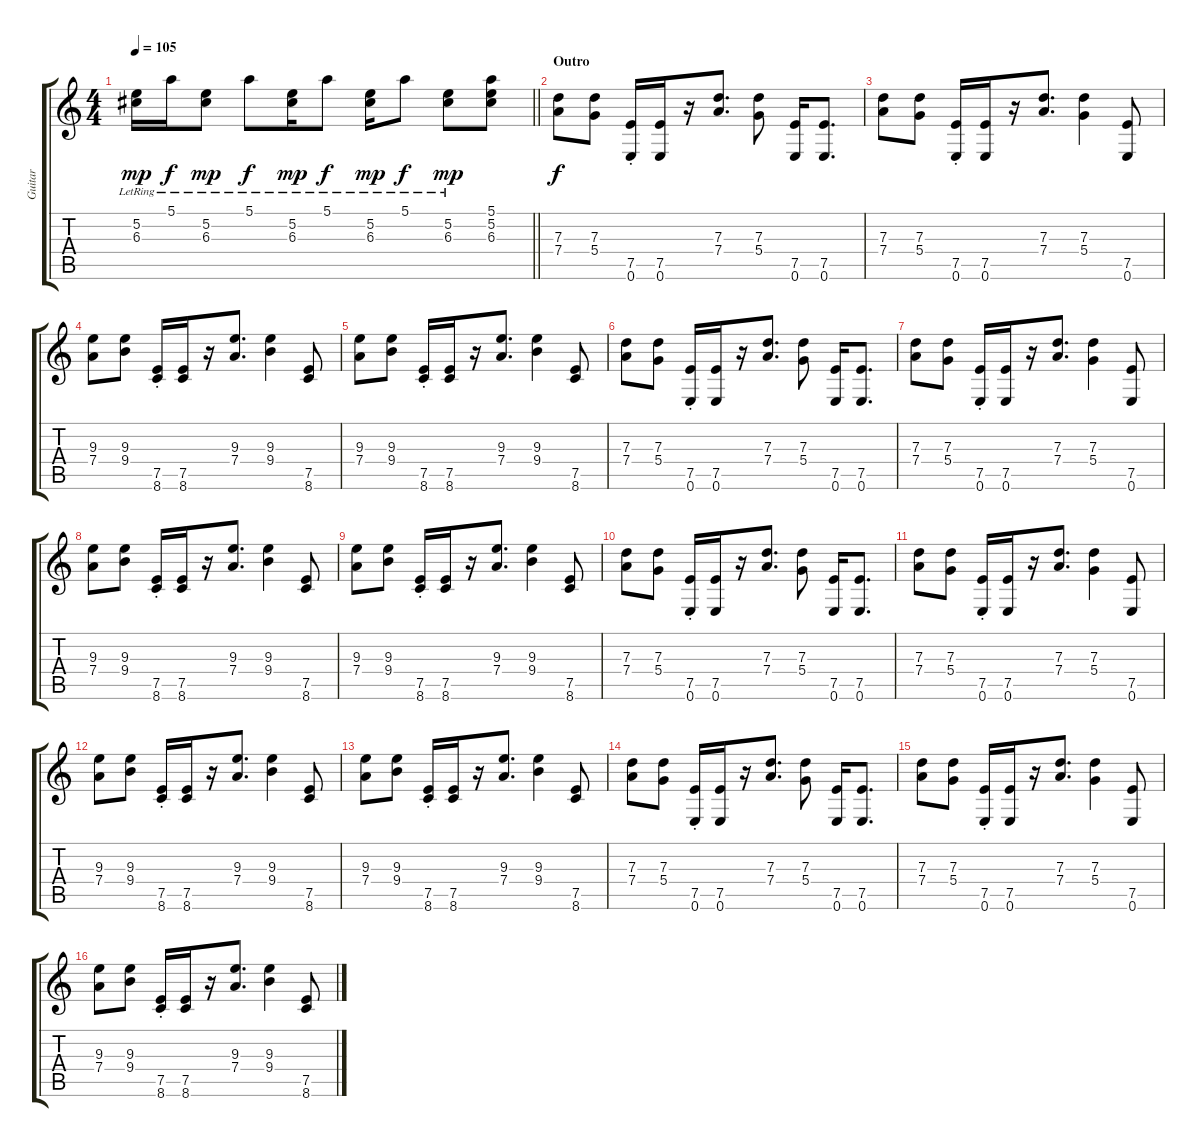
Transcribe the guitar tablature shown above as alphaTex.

\track ("Guitar" "Guitar") {instrument electricguitarjazz}
\staff {score tabs}
\tuning (E4 B3 G3 D3 A2 E2) {hide}
\ts (4 4)
\tempo 105
\clef g2
\barLineRight lightlight
\ks c
(5.2{lr} 6.3{lr}).16{dy mp} 5.1{lr}.16{dy f} (5.2{lr} 6.3{lr}).8{dy mp} 5.1{lr}.8{dy f} (5.2{lr} 6.3{lr}).16{dy mp} 5.1{lr}.8{dy f} (5.2{lr} 6.3{lr}).16{dy mp} 5.1{lr}.8{dy f} (5.2{lr} 6.3{lr}).8{dy mp} (5.1 5.2 6.3).8 |
\section ("" "Outro")
(7.3 7.4).8{dy f} (7.3 5.4).8 (7.5{st} 0.6{st}).16 (7.5 0.6).16 r.16 (7.3 7.4).8{d} (7.3 5.4).8 (7.5 0.6).16 (7.5 0.6).8{d} |
(7.3 7.4).8 (7.3 5.4).8 (7.5{st} 0.6{st}).16 (7.5 0.6).16 r.16 (7.3 7.4).8{d} (7.3 5.4).4 (7.5 0.6).8 |
(9.3 7.4).8 (9.3 9.4).8 (7.5{st} 8.6{st}).16 (7.5 8.6).16 r.16 (9.3 7.4).8{d} (9.3 9.4).4 (7.5 8.6).8 |
(9.3 7.4).8 (9.3 9.4).8 (7.5{st} 8.6{st}).16 (7.5 8.6).16 r.16 (9.3 7.4).8{d} (9.3 9.4).4 (7.5 8.6).8 |
(7.3 7.4).8 (7.3 5.4).8 (7.5{st} 0.6{st}).16 (7.5 0.6).16 r.16 (7.3 7.4).8{d} (7.3 5.4).8 (7.5 0.6).16 (7.5 0.6).8{d} |
(7.3 7.4).8 (7.3 5.4).8 (7.5{st} 0.6{st}).16 (7.5 0.6).16 r.16 (7.3 7.4).8{d} (7.3 5.4).4 (7.5 0.6).8 |
(9.3 7.4).8 (9.3 9.4).8 (7.5{st} 8.6{st}).16 (7.5 8.6).16 r.16 (9.3 7.4).8{d} (9.3 9.4).4 (7.5 8.6).8 |
(9.3 7.4).8 (9.3 9.4).8 (7.5{st} 8.6{st}).16 (7.5 8.6).16 r.16 (9.3 7.4).8{d} (9.3 9.4).4 (7.5 8.6).8 |
(7.3 7.4).8 (7.3 5.4).8 (7.5{st} 0.6{st}).16 (7.5 0.6).16 r.16 (7.3 7.4).8{d} (7.3 5.4).8 (7.5 0.6).16 (7.5 0.6).8{d} |
(7.3 7.4).8 (7.3 5.4).8 (7.5{st} 0.6{st}).16 (7.5 0.6).16 r.16 (7.3 7.4).8{d} (7.3 5.4).4 (7.5 0.6).8 |
(9.3 7.4).8 (9.3 9.4).8 (7.5{st} 8.6{st}).16 (7.5 8.6).16 r.16 (9.3 7.4).8{d} (9.3 9.4).4 (7.5 8.6).8 |
(9.3 7.4).8 (9.3 9.4).8 (7.5{st} 8.6{st}).16 (7.5 8.6).16 r.16 (9.3 7.4).8{d} (9.3 9.4).4 (7.5 8.6).8 |
(7.3 7.4).8 (7.3 5.4).8 (7.5{st} 0.6{st}).16 (7.5 0.6).16 r.16 (7.3 7.4).8{d} (7.3 5.4).8 (7.5 0.6).16 (7.5 0.6).8{d} |
(7.3 7.4).8 (7.3 5.4).8 (7.5{st} 0.6{st}).16 (7.5 0.6).16 r.16 (7.3 7.4).8{d} (7.3 5.4).4 (7.5 0.6).8 |
(9.3 7.4).8 (9.3 9.4).8 (7.5{st} 8.6{st}).16 (7.5 8.6).16 r.16 (9.3 7.4).8{d} (9.3 9.4).4 (7.5 8.6).8
